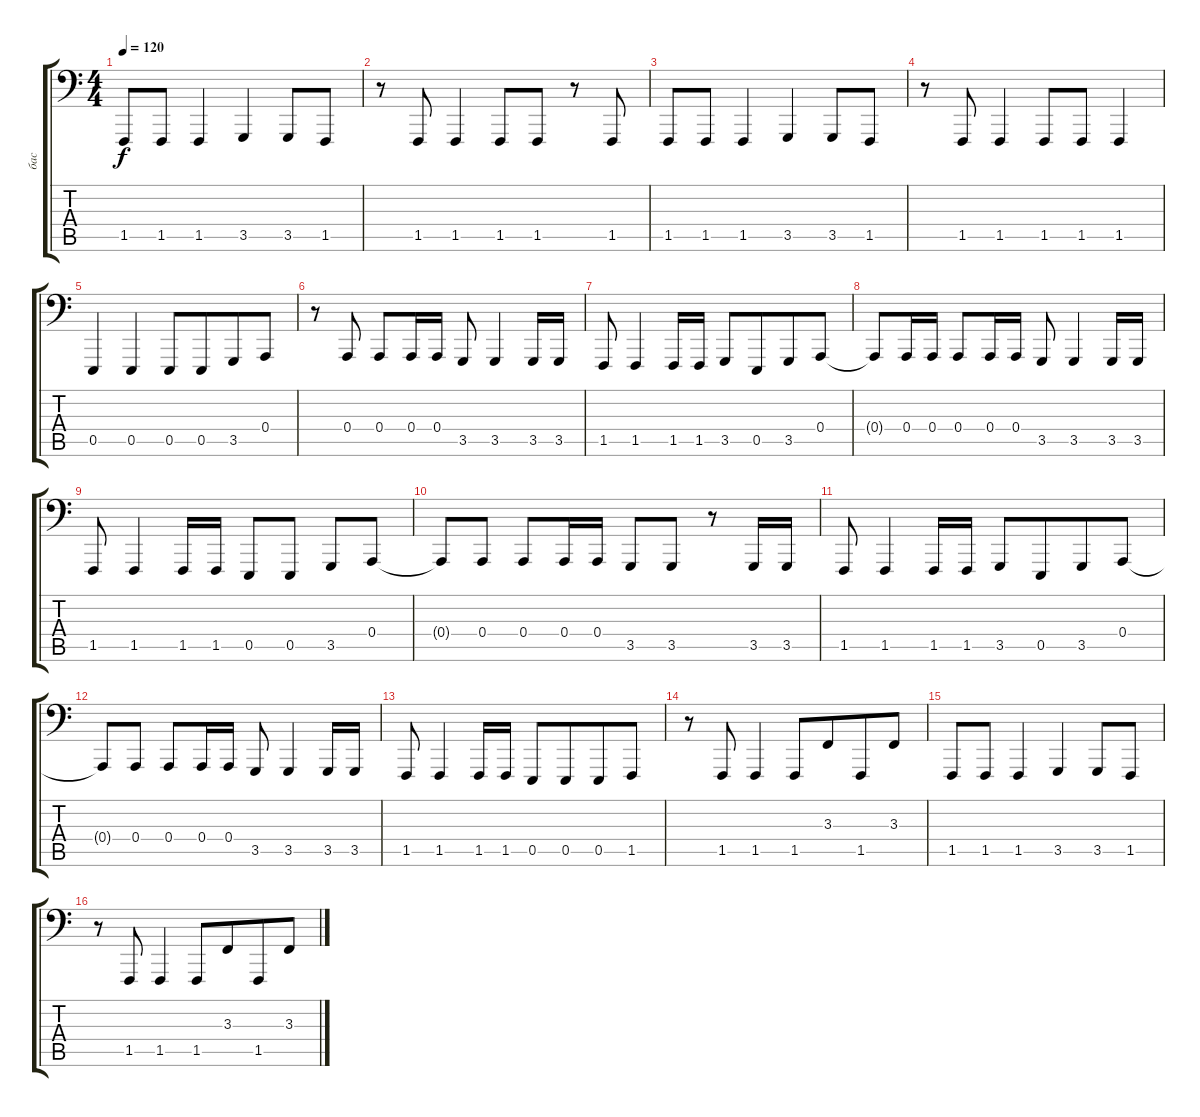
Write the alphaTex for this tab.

\track ("бас" "бас") {instrument acousticgrandpiano}
\staff {score tabs}
\tuning (C3 G2 D2 A1 E1 C-1) {hide}
\ts (4 4)
\tempo 120
\clef f4
\ks c
1.5.8{dy f} 1.5.8 1.5.4 3.5.4 3.5.8 1.5.8 |
r.8 1.5.8 1.5.4 1.5.8 1.5.8 r.8 1.5.8 |
1.5.8 1.5.8 1.5.4 3.5.4 3.5.8 1.5.8 |
r.8 1.5.8 1.5.4 1.5.8 1.5.8 1.5.4 |
0.5.4 0.5.4 0.5.8 0.5.8{beam merge} 3.5.8 0.4.8 |
r.8 0.4.8 0.4.8 0.4.16 0.4.16 3.5.8 3.5.4 3.5.16 3.5.16 |
1.5.8 1.5.4 1.5.16 1.5.16 3.5.8 0.5.8{beam merge} 3.5.8 0.4.8 |
0.4{t}.8 0.4.16 0.4.16 0.4.8 0.4.16 0.4.16 3.5.8 3.5.4 3.5.16 3.5.16 |
1.5.8 1.5.4 1.5.16 1.5.16 0.5.8 0.5.8 3.5.8 0.4.8 |
0.4{t}.8 0.4.8 0.4.8 0.4.16 0.4.16 3.5.8 3.5.8 r.8 3.5.16 3.5.16 |
1.5.8 1.5.4 1.5.16 1.5.16 3.5.8 0.5.8{beam merge} 3.5.8 0.4.8 |
0.4{t}.8 0.4.8 0.4.8 0.4.16 0.4.16 3.5.8 3.5.4 3.5.16 3.5.16 |
1.5.8 1.5.4 1.5.16 1.5.16 0.5.8 0.5.8{beam merge} 0.5.8 1.5.8 |
r.8 1.5.8 1.5.4 1.5.8 3.3.8{beam merge} 1.5.8 3.3.8 |
1.5.8 1.5.8 1.5.4 3.5.4 3.5.8 1.5.8 |
r.8 1.5.8 1.5.4 1.5.8 3.3.8{beam merge} 1.5.8 3.3.8
